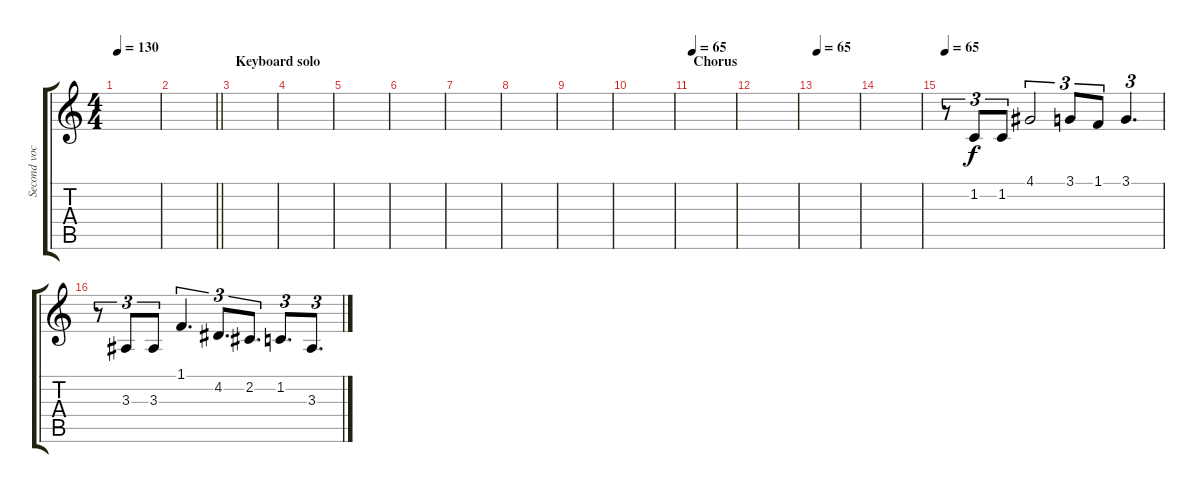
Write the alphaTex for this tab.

\track ("Second vocals" "Second voc") {instrument lead6voice}
\staff {score tabs}
\tuning (E4 B3 G3 D3 A2 E2) {hide}
\ts (4 4)
\tempo 130
\clef g2
\ks c
|
\barLineRight lightlight
|
\section ("" "Keyboard solo ")
|
|
|
|
|
|
|
|
\section ("" "Chorus")
\tempo 65
|
|
\tempo 65
|
|
\tempo 65
r.8{tu (3 2)} 1.2.8{tu (3 2)} 1.2.8{tu (3 2)} 4.1.2{tu (3 2)} 3.1.8{tu (3 2)} 1.1.8{tu (3 2)} 3.1.4{d tu (3 2)} |
r.8{tu (3 2)} 3.3.8{tu (3 2)} 3.3.8{tu (3 2)} 1.1.4{d tu (3 2)} 4.2.8{d tu (3 2)} 2.2.8{d tu (3 2)} 1.2.8{d tu (3 2)} 3.3.8{d tu (3 2)}
